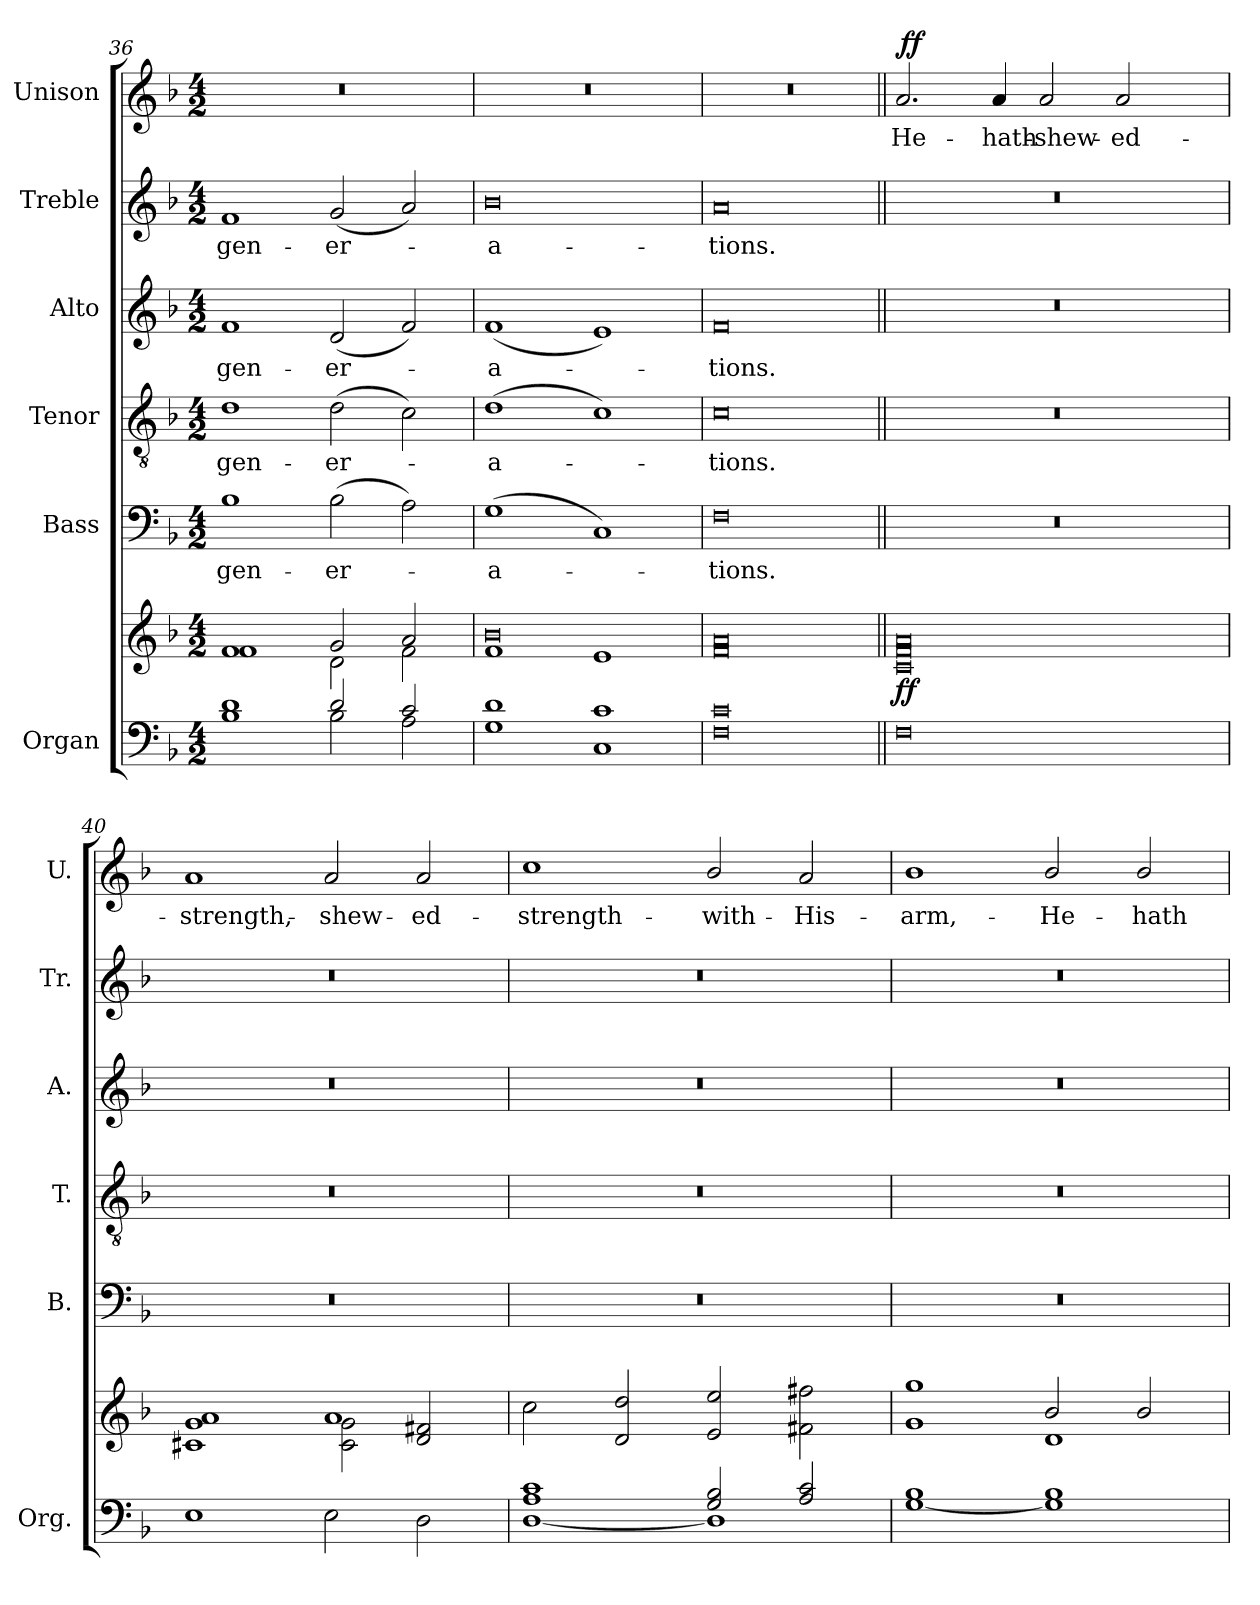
**kern	**kern	**dynam	**kern	**text	**kern	**text	**kern	**text	**kern	**text	**kern	**text	**dynam
*part6	*part6	*part6	*part5	*part5	*part4	*part4	*part3	*part3	*part2	*part2	*part1	*part1	*part1
*staff7	*staff6	*staff6/7	*staff5	*staff5	*staff4	*staff4	*staff3	*staff3	*staff2	*staff2	*staff1	*staff1	*staff1
*I"Organ	*	*	*I"Bass	*	*I"Tenor	*	*I"Alto	*	*I"Treble	*	*I"Unison	*	*
*I'Org.	*	*	*I'B.	*	*I'T.	*	*I'A.	*	*I'Tr.	*	*I'U.	*	*
*clefF4	*clefG2	*	*clefF4	*	*clefGv2	*	*clefG2	*	*clefG2	*	*clefG2	*	*
*	*	*	*	*	*ITrd7c12	*	*	*	*	*	*	*	*
*k[b-]	*k[b-]	*	*k[b-]	*	*k[b-]	*	*k[b-]	*	*k[b-]	*	*k[b-]	*	*
*F:	*F:	*	*F:	*	*F:	*	*F:	*	*F:	*	*F:	*	*
*M4/2	*M4/2	*	*M4/2	*	*M4/2	*	*M4/2	*	*M4/2	*	*M4/2	*	*
=36	=36	=36	=36	=36	=36	=36	=36	=36	=36	=36	=36	=36	=36
*^	*^	*	*	*	*	*	*	*	*	*	*	*	*
!	!	!	!	!	!	!LO:LY:b:color=#000000	!	!	!	!	!	!	!	!	!
!	!	!	!	!	!	!	!	!LO:LY:b:color=#000000	!	!	!	!	!	!	!
!	!	!	!	!	!	!	!	!	!	!LO:LY:b:color=#000000	!	!	!	!	!
!	!	!	!	!	!	!	!	!	!	!	!	!LO:LY:b:color=#000000	!LO:N:vis=1	!	!
1di	1B-i	1fi	1fi	.	1B-i	-gen-	1Di	-gen-	1fi	-gen-	1fi	-gen-	0r	.	.
!	!	!	!	!	!	!LO:LY:b:color=#000000	!	!	!	!	!	!	!	!	!
!	!	!	!	!	!	!	!	!LO:LY:b:color=#000000	!	!	!	!	!	!	!
!	!	!	!	!	!	!	!	!	!	!LO:LY:b:color=#000000	!	!	!	!	!
!	!	!	!	!	!	!	!	!	!	!	!	!LO:LY:b:color=#000000	!	!	!
2di/	2B-i\	2gi/	2di\	.	(2B-i\	-er-	(2Di\	-er-	(2di/	-er-	(2gi/	-er-	.	.	.
2ci/	2Ai\	2ai/	2fi\	.	2Ai\)	.	2Ci\)	.	2fi/)	.	2ai/)	.	.	.	.
=37	=37	=37	=37	=37	=37	=37	=37	=37	=37	=37	=37	=37	=37	=37	=37
!	!	!	!	!	!	!LO:LY:b:color=#000000	!	!	!	!	!	!	!	!	!
!	!	!	!	!	!	!	!	!LO:LY:b:color=#000000	!	!	!	!	!	!	!
!	!	!	!	!	!	!	!	!	!	!LO:LY:b:color=#000000	!	!	!	!	!
!	!	!	!	!	!	!	!	!	!	!	!	!LO:LY:b:color=#000000	!LO:N:vis=1	!	!
1di	1Gi	0b-i	1fi	.	(1Gi	-a-	(1Di	-a-	(1fi	-a-	0b-i	-a-	0r	.	.
1ci	1Ci	.	1ei	.	1Ci)	.	1Ci)	.	1ei)	.	.	.	.	.	.
=38	=38	=38	=38	=38	=38	=38	=38	=38	=38	=38	=38	=38	=38	=38	=38
!	!	!	!	!	!	!LO:LY:b:color=#000000	!	!	!	!	!	!	!	!	!
!	!	!	!	!	!	!	!	!LO:LY:b:color=#000000	!	!	!	!	!	!	!
!	!	!	!	!	!	!	!	!	!	!LO:LY:b:color=#000000	!	!	!	!	!
!	!	!	!	!	!	!	!	!	!	!	!	!LO:LY:b:color=#000000	!LO:N:vis=1	!	!
0ci	0Fi	0ai	0fi	.	0Fi	-tions.-	0Ci	-tions.-	0fi	-tions.-	0ai	-tions.-	0r	.	.
!!LO:LB:g=z
=39||	=39||	=39||	=39||	=39||	=39||	=39||	=39||	=39||	=39||	=39||	=39||	=39||	=39||	=39||	=39||
!	!	!	!	!	!LO:N:vis=1	!	!LO:N:vis=1	!	!LO:N:vis=1	!	!LO:N:vis=1	!	!	!	!
*v	*v	*	*	*	*	*	*	*	*	*	*	*	*	*	*
*^	*	*	*	*	*	*	*	*	*	*	*	*	*	*
!LO:TX:a:t=Full	!	!	!	!	!	!	!	!	!	!	!	!	!	!	!
!	!	!	!	!	!	!	!	!	!	!	!	!	!	!LO:LY:b:color=#000000	!
*v	*v	*	*	*	*	*	*	*	*	*	*	*	*^	*	*
0Fi	0fi 0ai	0ci	ff	0r	.	0r	.	0r	.	0r	.	2.ai/	128ryy	-He-	.
.	.	.	.	.	.	.	.	.	.	.	.	.	1ryy	.	ff
!	!	!	!	!	!	!	!	!	!	!	!	!	!	!LO:LY:b:color=#000000	!
.	.	.	.	.	.	.	.	.	.	.	.	4ai/	.	-hath-	.
!	!	!	!	!	!	!	!	!	!	!	!	!	!	!LO:LY:b:color=#000000	!
.	.	.	.	.	.	.	.	.	.	.	.	2ai/	.	-shew-	.
.	.	.	.	.	.	.	.	.	.	.	.	.	2ryy	.	.
!	!	!	!	!	!	!	!	!	!	!	!	!	!	!LO:LY:b:color=#000000	!
.	.	.	.	.	.	.	.	.	.	.	.	2ai/	.	-ed-	.
.	.	.	.	.	.	.	.	.	.	.	.	.	4ryy	.	.
.	.	.	.	.	.	.	.	.	.	.	.	.	8ryy	.	.
.	.	.	.	.	.	.	.	.	.	.	.	.	16...ryy	.	.
=40	=40	=40	=40	=40	=40	=40	=40	=40	=40	=40	=40	=40	=40	=40	=40
!	!	!	!	!LO:N:vis=1	!	!LO:N:vis=1	!	!LO:N:vis=1	!	!LO:N:vis=1	!	!	!	!	!
*	*	*	*	*	*	*	*	*	*	*	*	*v	*v	*	*
*	*	*	*	*	*	*	*	*	*	*	*	*^	*	*
!	!	!	!	!	!	!	!	!	!	!	!	!	!	!LO:LY:b:color=#000000	!
*	*	*	*	*	*	*	*	*	*	*	*	*v	*v	*	*
1Ei	1gi 1ai	1c#Xi	.	0r	.	0r	.	0r	.	0r	.	1ai	-strength,-	.
!	!	!	!	!	!	!	!	!	!	!	!	!	!LO:LY:b:color=#000000	!
2Ei\	1ai	2c#i\ 2gi	.	.	.	.	.	.	.	.	.	2ai/	-shew-	.
!	!	!	!	!	!	!	!	!	!	!	!	!	!LO:LY:b:color=#000000	!
2Di\	.	2di/ 2f#Xi	.	.	.	.	.	.	.	.	.	2ai/	-ed-	.
=41	=41	=41	=41	=41	=41	=41	=41	=41	=41	=41	=41	=41	=41	=41
*^	*	*	*	*	*	*	*	*	*	*	*	*	*	*
!	!	!	!	!	!LO:N:vis=1	!	!LO:N:vis=1	!	!LO:N:vis=1	!	!LO:N:vis=1	!	!	!	!
*	*	*v	*v	*	*	*	*	*	*	*	*	*	*	*	*
*	*	*^	*	*	*	*	*	*	*	*	*	*	*	*
!	!	!	!	!	!	!	!	!	!	!	!	!	!	!LO:LY:b:color=#000000	!
*	*	*v	*v	*	*	*	*	*	*	*	*	*	*	*	*
1Ai 1ci	[1Di	2cci\	.	0r	.	0r	.	0r	.	0r	.	1cci	-strength-	.
.	.	2di/ 2ddi	.	.	.	.	.	.	.	.	.	.	.	.
!	!	!	!	!	!	!	!	!	!	!	!	!	!LO:LY:b:color=#000000	!
2Gi/ 2B-i	1Di]	2ei/ 2eei	.	.	.	.	.	.	.	.	.	2b-i/	-with-	.
!	!	!	!	!	!	!	!	!	!	!	!	!	!LO:LY:b:color=#000000	!
2Ai/ 2ci	.	2f#Xi\ 2ff#Xi	.	.	.	.	.	.	.	.	.	2ai/	-His-	.
=42	=42	=42	=42	=42	=42	=42	=42	=42	=42	=42	=42	=42	=42	=42
*	*	*^	*	*	*	*	*	*	*	*	*	*	*	*
!	!	!	!	!	!LO:N:vis=1	!	!LO:N:vis=1	!	!LO:N:vis=1	!	!LO:N:vis=1	!	!	!	!
!	!	!	!	!	!	!	!	!	!	!	!	!	!	!LO:LY:b:color=#000000	!
1B-i	[1Gi	1ggi	1gi	.	0r	.	0r	.	0r	.	0r	.	1b-i	-arm,-	.
!	!	!	!	!	!	!	!	!	!	!	!	!	!	!LO:LY:b:color=#000000	!
1B-i	1Gi]	2b-i/	1di	.	.	.	.	.	.	.	.	.	2b-i/	-He-	.
!	!	!	!	!	!	!	!	!	!	!	!	!	!	!LO:LY:b:color=#000000	!
.	.	2b-i/	.	.	.	.	.	.	.	.	.	.	2b-i/	-hath-	.
*v	*v	*	*	*	*	*	*	*	*	*	*	*	*	*	*
*	*v	*v	*	*	*	*	*	*	*	*	*	*	*	*
=	=	=	=	=	=	=	=	=	=	=	=	=	=
*-	*-	*-	*-	*-	*-	*-	*-	*-	*-	*-	*-	*-	*-
